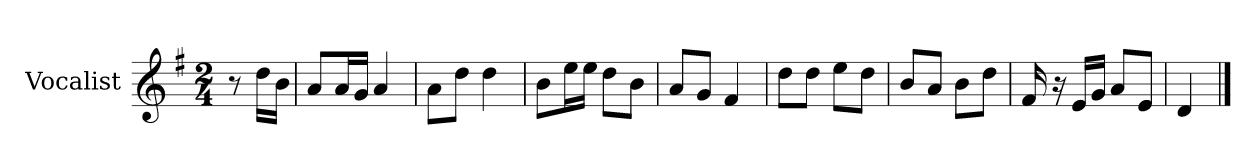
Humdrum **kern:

**kern
*part1
*staff1
*I"Vocalist
*k[f#]
*G:
*M2/4
=
8r
16ddLL
16bJJ
=1
8aL
16aL
16gJJ
4a
=2
8aL
8ddJ
4dd
=3
8bL
16eeL
16eeJJ
8ddL
8bJ
=4
8aL
8gJ
4f#
=5
8ddL
8ddJ
8eeL
8ddJ
=6
8bL
8aJ
8bL
8ddJ
=7
16f#
16r
16eLL
16gJJ
8aL
8eJ
=8
4d
==
*-
